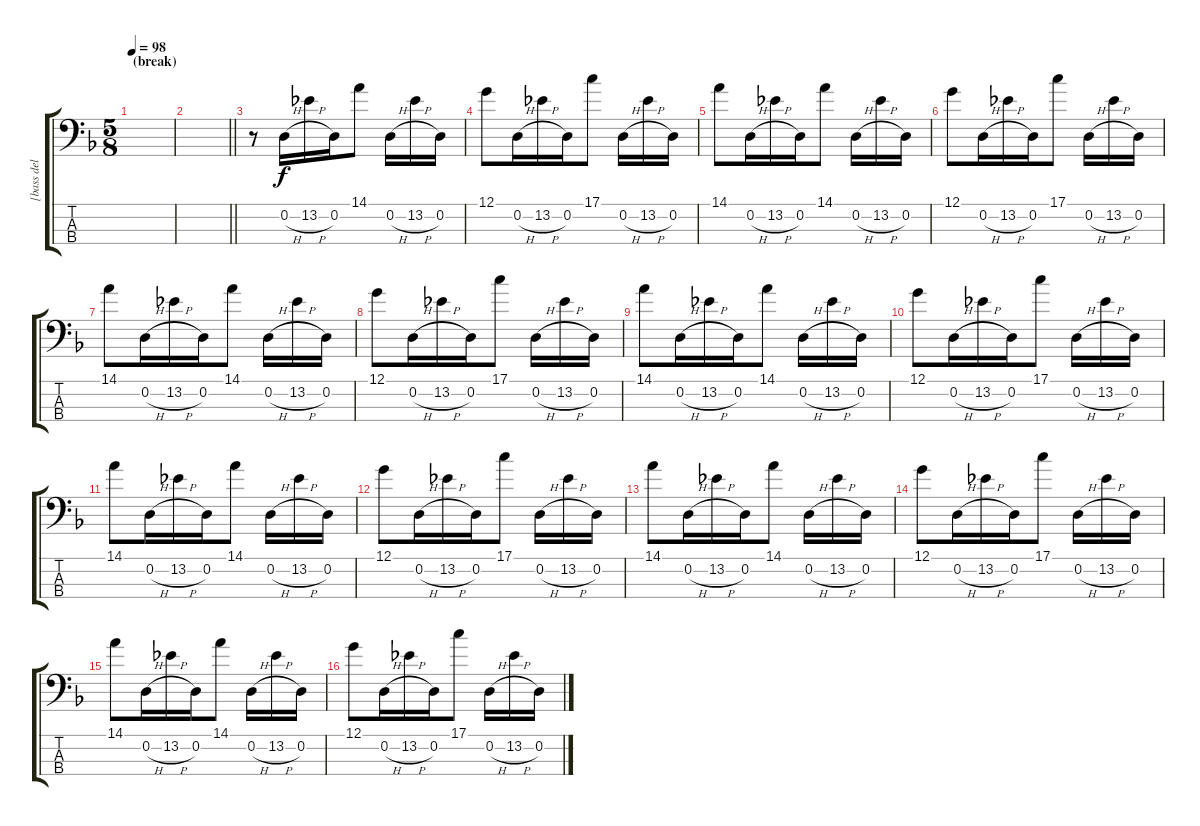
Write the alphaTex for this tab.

\track (" [bass delay effect]" " [bass del") {instrument electricbasspick}
\staff {score tabs}
\tuning (G2 D2 A1 D1) {hide}
\ts (5 8)
\section ("" "(break)")
\tempo 98
\clef f4
\ks dminor
|
\barLineRight lightlight
|
r.8 0.2{h}.16 13.2{h}.16{beam merge} 0.2.16 14.1.8 0.2{h}.16{beam merge} 13.2{h}.16 0.2.16 |
12.1.8 0.2{h}.16 13.2{h}.16{beam merge} 0.2.16 17.1.8 0.2{h}.16{beam merge} 13.2{h}.16 0.2.16 |
14.1.8 0.2{h}.16 13.2{h}.16{beam merge} 0.2.16 14.1.8 0.2{h}.16{beam merge} 13.2{h}.16 0.2.16 |
12.1.8 0.2{h}.16 13.2{h}.16{beam merge} 0.2.16 17.1.8 0.2{h}.16{beam merge} 13.2{h}.16 0.2.16 |
14.1.8 0.2{h}.16 13.2{h}.16{beam merge} 0.2.16 14.1.8 0.2{h}.16{beam merge} 13.2{h}.16 0.2.16 |
12.1.8 0.2{h}.16 13.2{h}.16{beam merge} 0.2.16 17.1.8 0.2{h}.16{beam merge} 13.2{h}.16 0.2.16 |
14.1.8 0.2{h}.16 13.2{h}.16{beam merge} 0.2.16 14.1.8 0.2{h}.16{beam merge} 13.2{h}.16 0.2.16 |
12.1.8 0.2{h}.16 13.2{h}.16{beam merge} 0.2.16 17.1.8 0.2{h}.16{beam merge} 13.2{h}.16 0.2.16 |
14.1.8 0.2{h}.16 13.2{h}.16{beam merge} 0.2.16 14.1.8 0.2{h}.16{beam merge} 13.2{h}.16 0.2.16 |
12.1.8 0.2{h}.16 13.2{h}.16{beam merge} 0.2.16 17.1.8 0.2{h}.16{beam merge} 13.2{h}.16 0.2.16 |
14.1.8 0.2{h}.16 13.2{h}.16{beam merge} 0.2.16 14.1.8 0.2{h}.16{beam merge} 13.2{h}.16 0.2.16 |
12.1.8 0.2{h}.16 13.2{h}.16{beam merge} 0.2.16 17.1.8 0.2{h}.16{beam merge} 13.2{h}.16 0.2.16 |
14.1.8 0.2{h}.16 13.2{h}.16{beam merge} 0.2.16 14.1.8 0.2{h}.16{beam merge} 13.2{h}.16 0.2.16 |
12.1.8 0.2{h}.16 13.2{h}.16{beam merge} 0.2.16 17.1.8 0.2{h}.16{beam merge} 13.2{h}.16 0.2.16
